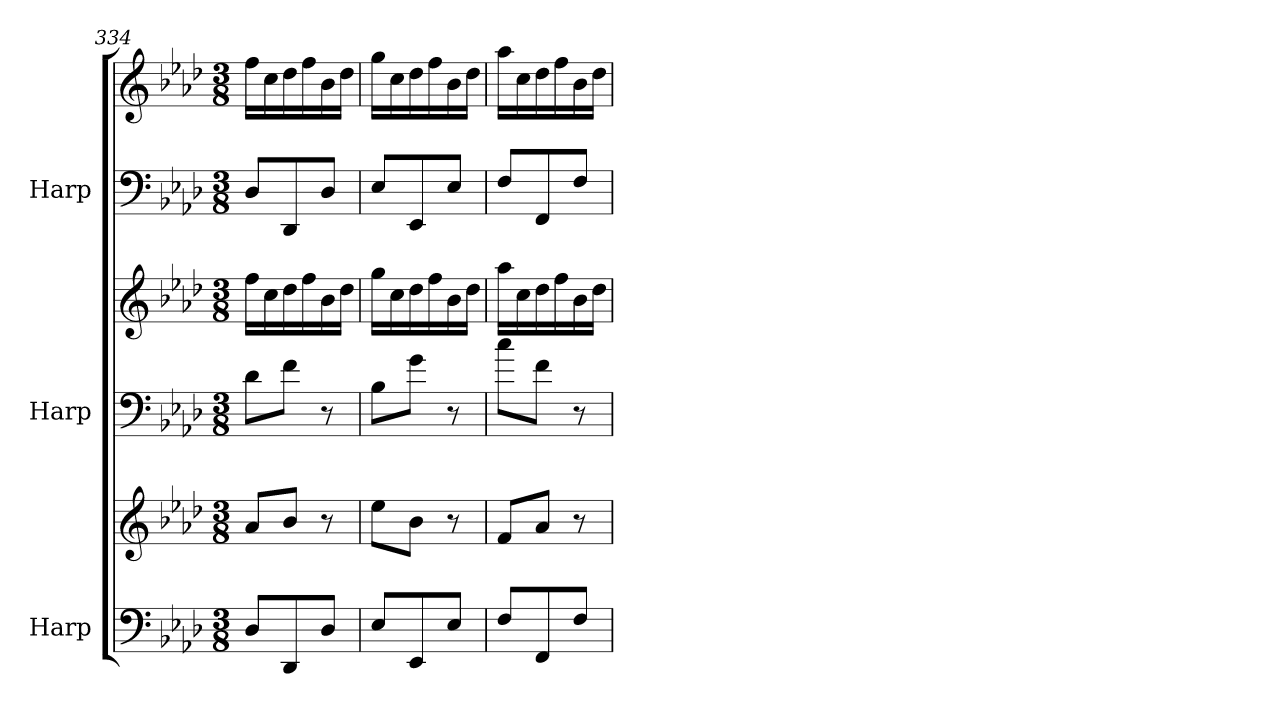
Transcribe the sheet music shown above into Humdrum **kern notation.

**kern	**kern	**kern	**kern	**kern	**kern
*part3	*part3	*part2	*part2	*part1	*part1
*staff6	*staff5	*staff4	*staff3	*staff2	*staff1
*I"Harp	*	*I"Harp	*	*I"Harp	*
*I'Hp	*	*I'Hp	*	*I'Hp	*
*clefF4	*clefG2	*clefF4	*clefG2	*clefF4	*clefG2
*k[b-e-a-d-]	*k[b-e-a-d-]	*k[b-e-a-d-]	*k[b-e-a-d-]	*k[b-e-a-d-]	*k[b-e-a-d-]
*M3/8	*M3/8	*M3/8	*M3/8	*M3/8	*M3/8
=334	=334	=334	=334	=334	=334
8D-/L	8a-/L	8d-\L	16ff\LL	8D-/L	16ff\LL
.	.	.	16cc\	.	16cc\
8DD-/	8b-/J	8f\J	16dd-\	8DD-/	16dd-\
.	.	.	16ff\	.	16ff\
8D-/J	8r	8r	16b-\	8D-/J	16b-\
.	.	.	16dd-\JJ	.	16dd-\JJ
=335	=335	=335	=335	=335	=335
8E-/L	8ee-\L	8B-\L	16gg\LL	8E-/L	16gg\LL
.	.	.	16cc\	.	16cc\
8EE-/	8b-\J	8g\J	16dd-\	8EE-/	16dd-\
.	.	.	16ff\	.	16ff\
8E-/J	8r	8r	16b-\	8E-/J	16b-\
.	.	.	16dd-\JJ	.	16dd-\JJ
=336	=336	=336	=336	=336	=336
8F/L	8f/L	8cc\L	16aa-\LL	8F/L	16aa-\LL
.	.	.	16cc\	.	16cc\
8FF/	8a-/J	8f\J	16dd-\	8FF/	16dd-\
.	.	.	16ff\	.	16ff\
8F/J	8r	8r	16b-\	8F/J	16b-\
.	.	.	16dd-\JJ	.	16dd-\JJ
=	=	=	=	=	=
*-	*-	*-	*-	*-	*-
